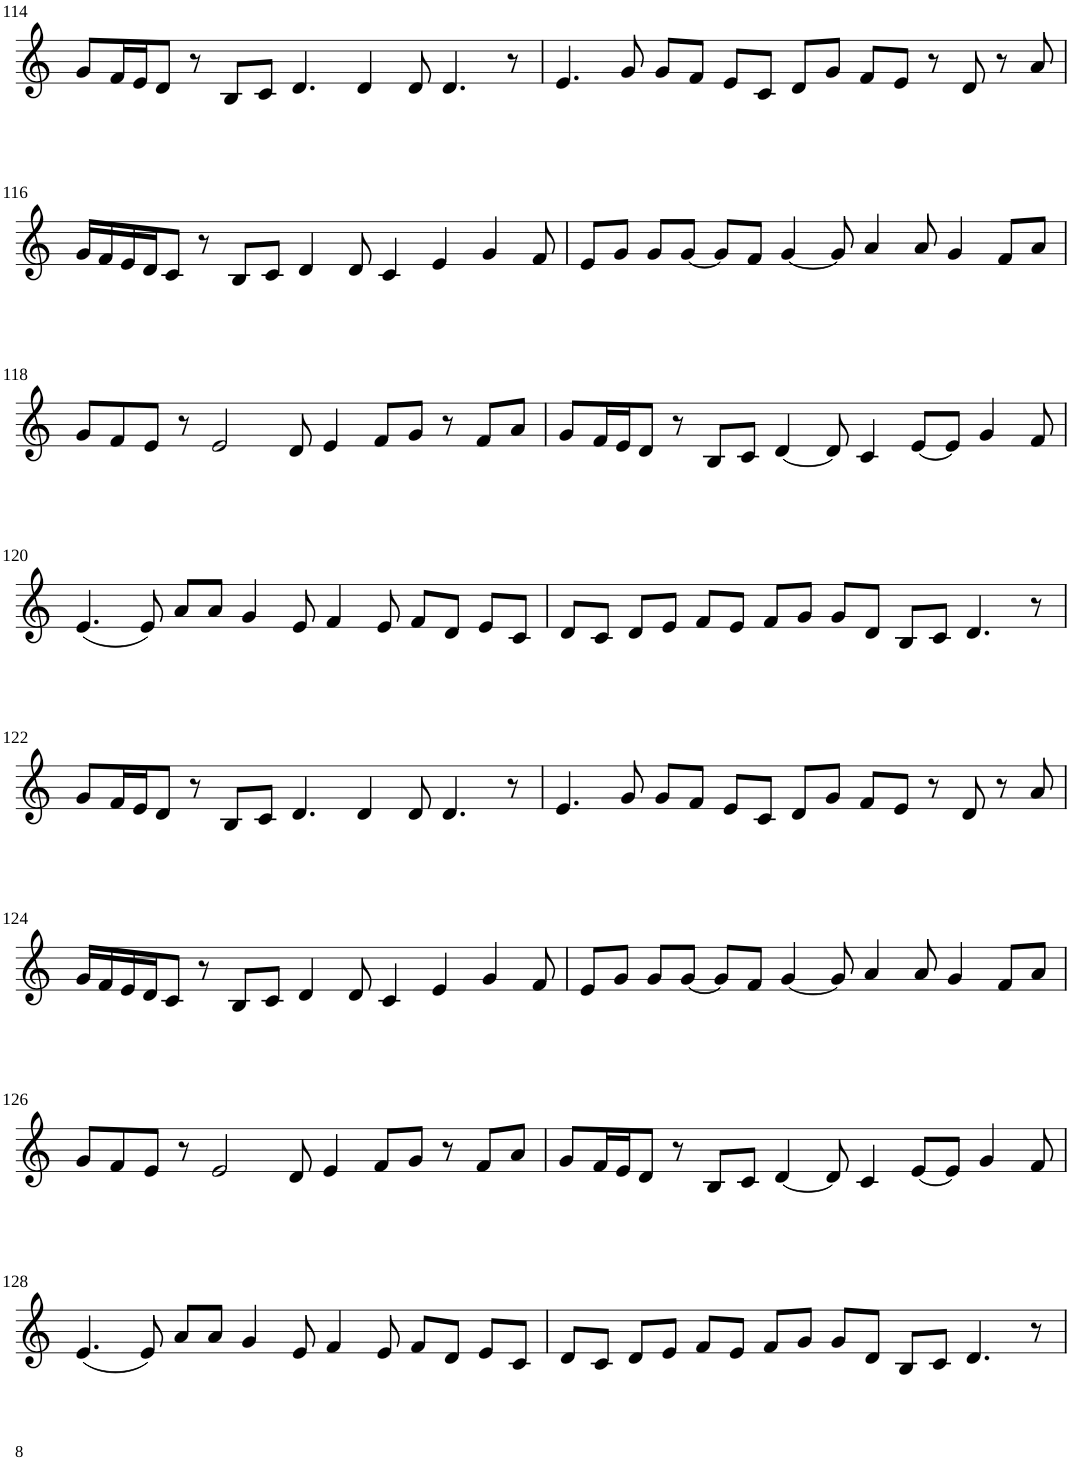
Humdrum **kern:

**kern
*part1
*staff1
*I"Violin
!!LO:PB:g=z
*clefG2
*k[]
*M8/4
=114
8g/L
16f/L
16e/J
8d/J
8r
8B/L
8c/J
4.d/
4d/
8d/
4.d/
8r
=115
4.e/
8g/
8g/L
8f/J
8e/L
8c/J
8d/L
8g/J
8f/L
8e/J
8r
8d/
8r
8a/
!!LO:LB:g=z
=116
16g/LL
16f/
16e/
16d/J
8c/J
8r
8B/L
8c/J
4d/
8d/
4c/
4e/
4g/
8f/
=117
8e/L
8g/J
8g/L
[8g/J
8g/L]
8f/J
[4g/
8g/]
4a/
8a/
4g/
8f/L
8a/J
!!LO:LB:g=z
=118
8g/L
8f/
8e/J
8r
2e/
8d/
4e/
8f/L
8g/J
8r
8f/L
8a/J
=119
8g/L
16f/L
16e/J
8d/J
8r
8B/L
8c/J
[4d/
8d/]
4c/
[8e/L
8e/J]
4g/
8f/
!!LO:LB:g=z
=120
(4.e/
8e/)
8a/L
8a/J
4g/
8e/
4f/
8e/
8f/L
8d/J
8e/L
8c/J
=121
8d/L
8c/J
8d/L
8e/J
8f/L
8e/J
8f/L
8g/J
8g/L
8d/J
8B/L
8c/J
4.d/
8r
!!LO:LB:g=z
=122
8g/L
16f/L
16e/J
8d/J
8r
8B/L
8c/J
4.d/
4d/
8d/
4.d/
8r
=123
4.e/
8g/
8g/L
8f/J
8e/L
8c/J
8d/L
8g/J
8f/L
8e/J
8r
8d/
8r
8a/
!!LO:LB:g=z
=124
16g/LL
16f/
16e/
16d/J
8c/J
8r
8B/L
8c/J
4d/
8d/
4c/
4e/
4g/
8f/
=125
8e/L
8g/J
8g/L
[8g/J
8g/L]
8f/J
[4g/
8g/]
4a/
8a/
4g/
8f/L
8a/J
!!LO:LB:g=z
=126
8g/L
8f/
8e/J
8r
2e/
8d/
4e/
8f/L
8g/J
8r
8f/L
8a/J
=127
8g/L
16f/L
16e/J
8d/J
8r
8B/L
8c/J
[4d/
8d/]
4c/
[8e/L
8e/J]
4g/
8f/
!!LO:LB:g=z
=128
(4.e/
8e/)
8a/L
8a/J
4g/
8e/
4f/
8e/
8f/L
8d/J
8e/L
8c/J
=129
8d/L
8c/J
8d/L
8e/J
8f/L
8e/J
8f/L
8g/J
8g/L
8d/J
8B/L
8c/J
4.d/
8r
=
*-
